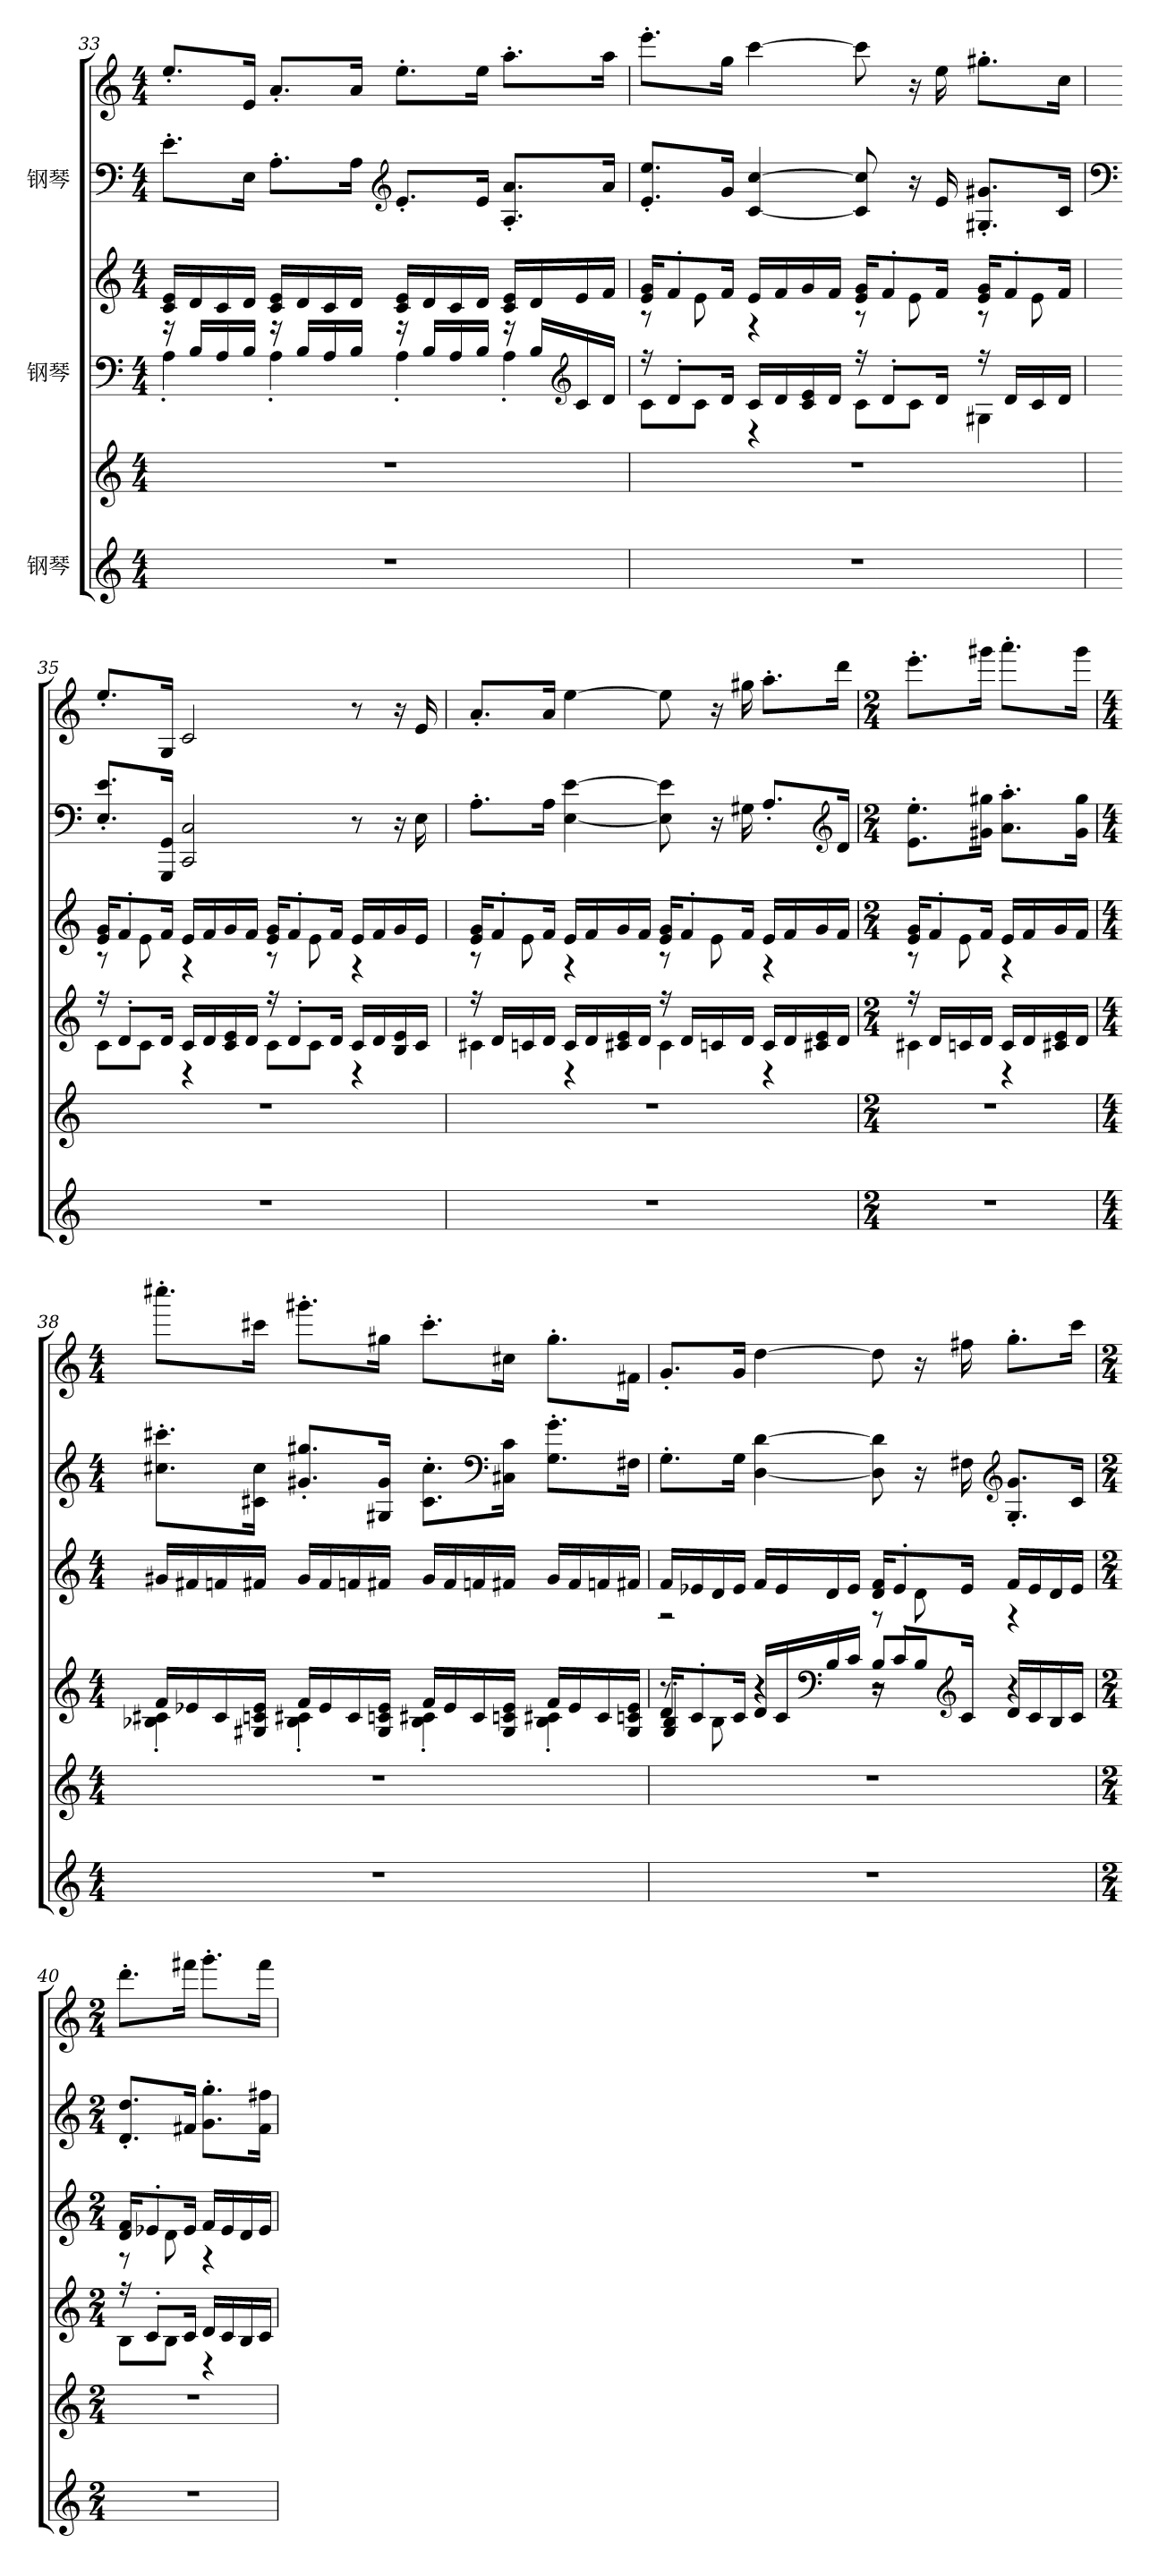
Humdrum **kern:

**kern	**kern	**kern	**kern	**kern	**kern
*part3	*part3	*part2	*part2	*part1	*part1
*staff6	*staff5	*staff4	*staff3	*staff2	*staff1
*I"钢琴	*	*I"钢琴	*	*I"钢琴	*
!!LO:LB:g=z
*clefG2	*clefG2	*clefF4	*clefG2	*clefF4	*clefG2
*k[]	*k[]	*k[]	*k[]	*k[]	*k[]
*M4/4	*M4/4	*M4/4	*M4/4	*M4/4	*M4/4
=33	=33	=33	=33	=33	=33
*	*	*^	*	*	*
1r	1r	16r	4A'\	16c/ 16e/LL	8.e'\L	8.ee'/L
.	.	16B/LL	.	16d/	.	.
.	.	16A/	.	16c/	.	.
.	.	16B/JJ	.	16d/JJ	16E\Jk	16e/Jk
.	.	16r	4A'\	16c/ 16e/LL	8.A'\L	8.a'/L
.	.	16B/LL	.	16d/	.	.
.	.	16A/	.	16c/	.	.
.	.	16B/JJ	.	16d/JJ	16A\Jk	16a/Jk
*	*	*	*	*	*clefG2	*
.	.	16r	4A'\	16c/ 16e/LL	8.e'/L	8.ee'\L
.	.	16B/LL	.	16d/	.	.
.	.	16A/	.	16c/	.	.
.	.	16B/JJ	.	16d/JJ	16e/Jk	16ee\Jk
.	.	16r	4A'\	16c/ 16e/LL	8.A/' 8.a/'L	8.aa'\L
.	.	16B/LL	.	16d/	.	.
*	*	*clefG2	*	*	*	*
.	.	16c/	.	16e/	.	.
.	.	16d/JJ	.	16f/JJ	16a/Jk	16aa\Jk
=34	=34	=34	=34	=34	=34	=34
*	*	*	*	*^	*	*
1r	1r	16r	8c\L	16e/ 16g/KL	8r	8.e/' 8.ee/'L	8.eee'\L
.	.	8d'/L	.	8f'/	.	.	.
.	.	.	8c\J	.	8e\	.	.
.	.	16d/Jk	.	16f/Jk	.	16g/Jk	16gg\Jk
.	.	16c/LL	4r	16e/LL	4r	[4c/ [4cc/	[4ccc\
.	.	16d/	.	16f/	.	.	.
.	.	16c/ 16e/	.	16g/	.	.	.
.	.	16d/JJ	.	16f/JJ	.	.	.
.	.	16r	8c\L	16e/ 16g/KL	8r	8c/] 8cc/]	8ccc\]
.	.	8d'/L	.	8f'/	.	.	.
.	.	.	8c\J	.	8e\	16r	16r
.	.	16d/Jk	.	16f/Jk	.	16e/	16ee\
.	.	16r	4G#X\	16e/ 16g/KL	8r	8.G#X/' 8.g#X/'L	8.gg#X'\L
.	.	16d/LL	.	8f'/	.	.	.
.	.	16c/	.	.	8e\	.	.
.	.	16d/JJ	.	16f/Jk	.	16c/Jk	16cc\Jk
!!LO:PB:g=z
=35	=35	=35	=35	=35	=35	=35	=35
*	*	*	*	*	*	*clefF4	*
1r	1r	16r	8c\L	16e/ 16g/KL	8r	8.E/' 8.e/'L	8.ee'/L
.	.	8d'/L	.	8f'/	.	.	.
.	.	.	8c\J	.	8e\	.	.
.	.	16d/Jk	.	16f/Jk	.	16GGG/ 16GG/Jk	16G/Jk
.	.	16c/LL	4r	16e/LL	4r	2CC/ 2C/	2c/
.	.	16d/	.	16f/	.	.	.
.	.	16c/ 16e/	.	16g/	.	.	.
.	.	16d/JJ	.	16f/JJ	.	.	.
.	.	16r	8c\L	16e/ 16g/KL	8r	.	.
.	.	8d'/L	.	8f'/	.	.	.
.	.	.	8c\J	.	8e\	.	.
.	.	16d/Jk	.	16f/Jk	.	.	.
.	.	16c/LL	4r	16e/LL	4r	8r	8r
.	.	16d/	.	16f/	.	.	.
.	.	16B/ 16e/	.	16g/	.	16r	16r
.	.	16c/JJ	.	16e/JJ	.	16E\	16e/
=36	=36	=36	=36	=36	=36	=36	=36
1r	1r	16r	4c#X\	16e/ 16g/KL	8r	8.A'\L	8.a'/L
.	.	16d/LL	.	8f'/	.	.	.
.	.	16cn/	.	.	8e\	.	.
.	.	16d/JJ	.	16f/Jk	.	16A\Jk	16a/Jk
.	.	16c/LL	4r	16e/LL	4r	[4E\ [4e\	[4ee\
.	.	16d/	.	16f/	.	.	.
.	.	16c#X/ 16e/	.	16g/	.	.	.
.	.	16d/JJ	.	16f/JJ	.	.	.
.	.	16r	4c#\	16e/ 16g/KL	8r	8E\] 8e\]	8ee\]
.	.	16d/LL	.	8f'/	.	.	.
.	.	16cn/	.	.	8e\	16r	16r
.	.	16d/JJ	.	16f/Jk	.	16G#X\	16gg#X\
.	.	16c/LL	4r	16e/LL	4r	8.A'/L	8.aa'\L
.	.	16d/	.	16f/	.	.	.
.	.	16c#X/ 16e/	.	16g/	.	.	.
*	*	*	*	*	*	*clefG2	*
.	.	16d/JJ	.	16f/JJ	.	16d/Jk	16ddd\Jk
!!LO:LB:g=z
=37	=37	=37	=37	=37	=37	=37	=37
*M2/4	*M2/4	*M2/4	*	*M2/4	*	*M2/4	*M2/4
2r	2r	16r	4c#X\	16e/ 16g/KL	8r	8.e\' 8.ee\'L	8.eee'\L
.	.	16d/LL	.	8f'/	.	.	.
.	.	16cn/	.	.	8e\	.	.
.	.	16d/JJ	.	16f/Jk	.	16g#X\ 16gg#X\Jk	16ggg#X\Jk
.	.	16c/LL	4r	16e/LL	4r	8.a\' 8.aa\'L	8.aaa'\L
.	.	16d/	.	16f/	.	.	.
.	.	16c#X/ 16e/	.	16g/	.	.	.
.	.	16d/JJ	.	16f/JJ	.	16g#\ 16gg#\Jk	16ggg#\Jk
*	*	*	*	*v	*v	*	*
!!LO:PB:g=z
=38	=38	=38	=38	=38	=38	=38
*M4/4	*M4/4	*M4/4	*	*M4/4	*M4/4	*M4/4
1r	1r	16f/LL	4B-X\' 4c#X\'	16g#X/LL	8.cc#X\' 8.ccc#X\'L	8.cccc#X'\L
.	.	16e-X/	.	16f#X/	.	.
.	.	16c#/	.	16fn/	.	.
.	.	16G#X/ 16cn/ 16e-/JJ	.	16f#X/JJ	16c#X\ 16cc#\Jk	16ccc#X\Jk
.	.	16f/LL	4B-\' 4c#X\'	16g#/LL	8.g#X/' 8.gg#X/'L	8.ggg#X'\L
.	.	16e-/	.	16f#/	.	.
.	.	16c#/	.	16fn/	.	.
.	.	16G#/ 16cn/ 16e-/JJ	.	16f#X/JJ	16G#X/ 16g#/Jk	16gg#X\Jk
.	.	16f/LL	4B-\' 4c#X\'	16g#/LL	8.c#\' 8.cc#\'L	8.ccc#'\L
.	.	16e-/	.	16f#/	.	.
.	.	16c#/	.	16fn/	.	.
*	*	*	*	*	*clefF4	*
.	.	16G#/ 16cn/ 16e-/JJ	.	16f#X/JJ	16C#X\ 16c#\Jk	16cc#X\Jk
.	.	16f/LL	4B-\' 4c#X\'	16g#/LL	8.G#\' 8.g#\'L	8.gg#'\L
.	.	16e-/	.	16f#/	.	.
.	.	16c#/	.	16fn/	.	.
.	.	16G#/ 16cn/ 16e-/JJ	.	16f#X/JJ	16F#X\Jk	16f#X\Jk
!!LO:LB:g=z
=39	=39	=39	=39	=39	=39	=39
*	*	*	*^	*^	*	*
1r	1r	16d/KL	8r	4G/' 4B/'	16f/LL	2r	8.G'\L	8.g'/L
.	.	8c'/	.	.	16e-X/	.	.	.
.	.	.	8B\	.	16d/	.	.	.
.	.	16c/Jk	.	.	16e-/JJ	.	16G\Jk	16g/Jk
.	.	16d/LL	4r	4r	16f/LL	.	[4D\ [4d\	[4dd\
.	.	16c/	.	.	16e-/	.	.	.
*	*	*clefF4	*	*	*	*	*	*
.	.	16B/	.	.	16d/	.	.	.
.	.	16c/JJ	.	.	16e-/JJ	.	.	.
.	.	16r	2r	8B/L	16d/ 16f/KL	8r	8D\] 8d\]	8dd\]
.	.	8c'/L	.	.	8e-'/	.	.	.
.	.	.	.	8B/J	.	8d\	16r	16r
*	*	*clefG2	*	*	*	*	*	*
.	.	16c/Jk	.	.	16e-/Jk	.	16F#X\	16ff#X\
*	*	*	*	*	*	*	*clefG2	*
.	.	16d/LL	.	4r	16f/LL	4r	8.G/' 8.g/'L	8.gg'\L
.	.	16c/	.	.	16e-/	.	.	.
.	.	16B/	.	.	16d/	.	.	.
.	.	16c/JJ	.	.	16e-/JJ	.	16c/Jk	16ccc\Jk
*	*	*v	*v	*v	*	*	*	*
=40	=40	=40	=40	=40	=40	=40
*M2/4	*M2/4	*M2/4	*M2/4	*	*M2/4	*M2/4
*	*	*^	*	*	*	*
2r	2r	16r	8B\L	16d/ 16f/KL	8r	8.d/' 8.dd/'L	8.ddd'\L
.	.	8c'/L	.	8e-X'/	.	.	.
.	.	.	8B\J	.	8d\	.	.
.	.	16c/Jk	.	16e-/Jk	.	16f#X/Jk	16fff#X\Jk
.	.	16d/LL	4r	16f/LL	4r	8.g\' 8.gg\'L	8.ggg'\L
.	.	16c/	.	16e-/	.	.	.
.	.	16B/	.	16d/	.	.	.
.	.	16c/JJ	.	16e-/JJ	.	16f#\ 16ff#X\Jk	16fff#\Jk
*	*	*v	*v	*	*	*	*
*	*	*	*v	*v	*	*
=	=	=	=	=	=
*-	*-	*-	*-	*-	*-
